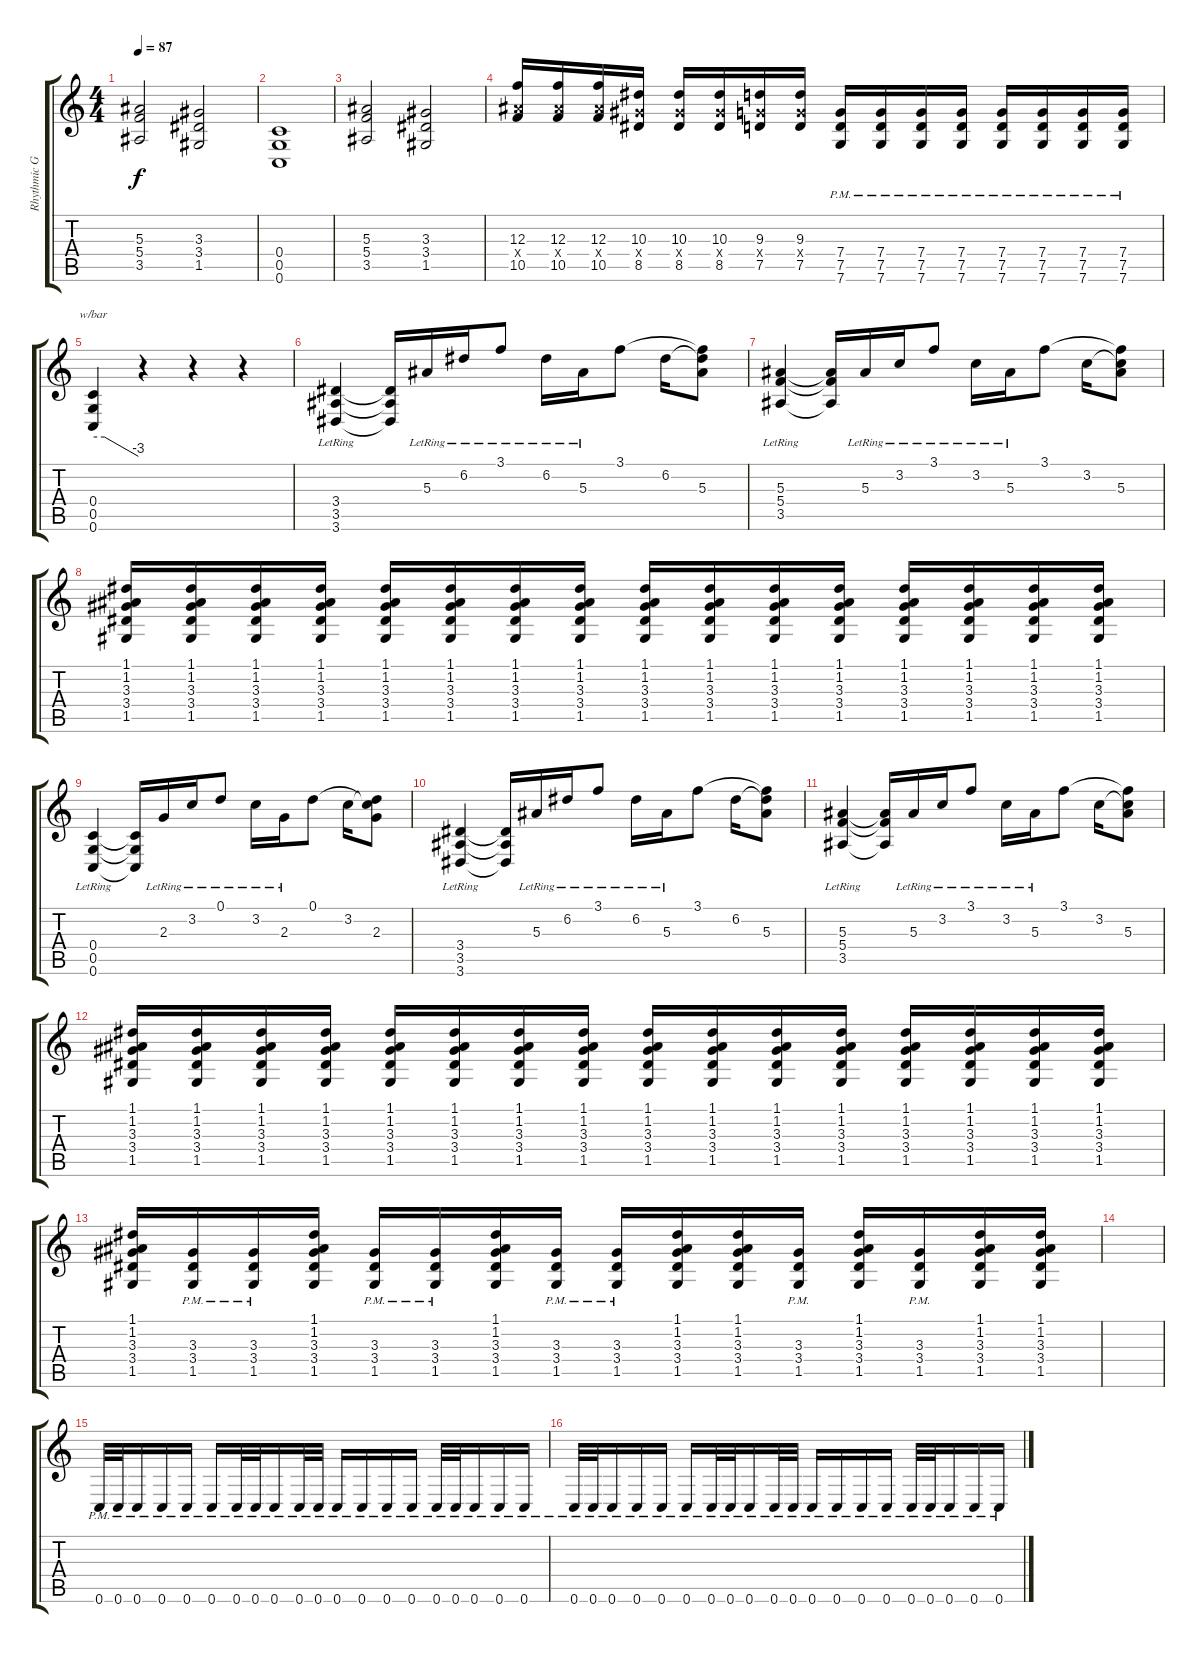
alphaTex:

\track ("Rhythmic Guitar" "Rhythmic G") {instrument distortionguitar}
\staff {score tabs}
\tuning (D4 A3 F3 C3 G2 C2) {hide}
\ts (4 4)
\tempo 87
\clef g2
\ks c
(5.3 5.4 3.5).2{dy f} (3.3 3.4 1.5).2 |
(0.4 0.5 0.6).1 |
(5.3 5.4 3.5).2 (3.3 3.4 1.5).2 |
(12.3 10.4{x} 10.5).16 (12.3 10.4{x} 10.5).16 (12.3 10.4{x} 10.5).16 (10.3 8.4{x} 8.5).16 (10.3 8.4{x} 8.5).16 (10.3 8.4{x} 8.5).16 (9.3 7.4{x} 7.5).16 (9.3 7.4{x} 7.5).16 (7.4{pm} 7.5{pm} 7.6{pm}).16 (7.4{pm} 7.5{pm} 7.6{pm}).16 (7.4{pm} 7.5{pm} 7.6{pm}).16 (7.4{pm} 7.5{pm} 7.6{pm}).16 (7.4{pm} 7.5{pm} 7.6{pm}).16 (7.4{pm} 7.5{pm} 7.6{pm}).16 (7.4{pm} 7.5{pm} 7.6{pm}).16 (7.4{pm} 7.5{pm} 7.6{pm}).16 |
(0.4 0.5 0.6).4{tbe (custom default 0 0 15 0 60 -12)} r.4 r.4 r.4 |
(3.4{lr} 3.5{lr} 3.6{lr}).4 (3.4{t} 3.5{t} 3.6{t}).16 5.3{lr}.16 6.2{lr}.16 3.1{lr}.8 6.2{lr}.16 5.3{lr}.16 3.1.8 6.2.16 (3.1{t} 6.2{t} 5.3).8 |
(5.3 5.4{lr} 3.5{lr}).4 (5.3{t} 5.4{t} 3.5{t}).16 5.3{lr}.16 3.2{lr}.16 3.1{lr}.8 3.2{lr}.16 5.3{lr}.16 3.1.8 3.2.16 (3.1{t} 3.2{t} 5.3).8 |
(1.1 1.2 3.3 3.4 1.5).16 (1.1 1.2 3.3 3.4 1.5).16 (1.1 1.2 3.3 3.4 1.5).16 (1.1 1.2 3.3 3.4 1.5).16 (1.1 1.2 3.3 3.4 1.5).16 (1.1 1.2 3.3 3.4 1.5).16 (1.1 1.2 3.3 3.4 1.5).16 (1.1 1.2 3.3 3.4 1.5).16 (1.1 1.2 3.3 3.4 1.5).16 (1.1 1.2 3.3 3.4 1.5).16 (1.1 1.2 3.3 3.4 1.5).16 (1.1 1.2 3.3 3.4 1.5).16 (1.1 1.2 3.3 3.4 1.5).16 (1.1 1.2 3.3 3.4 1.5).16 (1.1 1.2 3.3 3.4 1.5).16 (1.1 1.2 3.3 3.4 1.5).16 |
(0.4{lr} 0.5{lr} 0.6{lr}).4 (0.4{t} 0.5{t} 0.6{t}).16 2.3{lr}.16 3.2{lr}.16 0.1{lr}.8 3.2{lr}.16 2.3{lr}.16 0.1.8 3.2.16 (0.1{t} 3.2{t} 2.3).8 |
(3.4{lr} 3.5{lr} 3.6{lr}).4 (3.4{t} 3.5{t} 3.6{t}).16 5.3{lr}.16 6.2{lr}.16 3.1{lr}.8 6.2{lr}.16 5.3{lr}.16 3.1.8 6.2.16 (3.1{t} 6.2{t} 5.3).8 |
(5.3 5.4{lr} 3.5{lr}).4 (5.3{t} 5.4{t} 3.5{t}).16 5.3{lr}.16 3.2{lr}.16 3.1{lr}.8 3.2{lr}.16 5.3{lr}.16 3.1.8 3.2.16 (3.1{t} 3.2{t} 5.3).8 |
(1.1 1.2 3.3 3.4 1.5).16 (1.1 1.2 3.3 3.4 1.5).16 (1.1 1.2 3.3 3.4 1.5).16 (1.1 1.2 3.3 3.4 1.5).16 (1.1 1.2 3.3 3.4 1.5).16 (1.1 1.2 3.3 3.4 1.5).16 (1.1 1.2 3.3 3.4 1.5).16 (1.1 1.2 3.3 3.4 1.5).16 (1.1 1.2 3.3 3.4 1.5).16 (1.1 1.2 3.3 3.4 1.5).16 (1.1 1.2 3.3 3.4 1.5).16 (1.1 1.2 3.3 3.4 1.5).16 (1.1 1.2 3.3 3.4 1.5).16 (1.1 1.2 3.3 3.4 1.5).16 (1.1 1.2 3.3 3.4 1.5).16 (1.1 1.2 3.3 3.4 1.5).16 |
(1.1 1.2 3.3 3.4 1.5).16 (3.3{pm} 3.4{pm} 1.5{pm}).16 (3.3{pm} 3.4{pm} 1.5{pm}).16 (1.1 1.2 3.3 3.4 1.5).16 (3.3{pm} 3.4{pm} 1.5{pm}).16 (3.3{pm} 3.4{pm} 1.5{pm}).16 (1.1 1.2 3.3 3.4 1.5).16 (3.3{pm} 3.4{pm} 1.5{pm}).16 (3.3{pm} 3.4{pm} 1.5{pm}).16 (1.1 1.2 3.3 3.4 1.5).16 (1.1 1.2 3.3 3.4 1.5).16 (3.3{pm} 3.4{pm} 1.5{pm}).16 (1.1 1.2 3.3 3.4 1.5).16 (3.3{pm} 3.4{pm} 1.5{pm}).16 (1.1 1.2 3.3 3.4 1.5).16 (1.1 1.2 3.3 3.4 1.5).16 |
|
0.6{pm}.32 0.6{pm}.32 0.6{pm}.16 0.6{pm}.16 0.6{pm}.16 0.6{pm}.16 0.6{pm}.32 0.6{pm}.32 0.6{pm}.16 0.6{pm}.32 0.6{pm}.32 0.6{pm}.16 0.6{pm}.16 0.6{pm}.16 0.6{pm}.16 0.6{pm}.32 0.6{pm}.32 0.6{pm}.16 0.6{pm}.16 0.6{pm}.16 |
0.6{pm}.32 0.6{pm}.32 0.6{pm}.16 0.6{pm}.16 0.6{pm}.16 0.6{pm}.16 0.6{pm}.32 0.6{pm}.32 0.6{pm}.16 0.6{pm}.32 0.6{pm}.32 0.6{pm}.16 0.6{pm}.16 0.6{pm}.16 0.6{pm}.16 0.6{pm}.32 0.6{pm}.32 0.6{pm}.16 0.6{pm}.16 0.6{pm}.16
